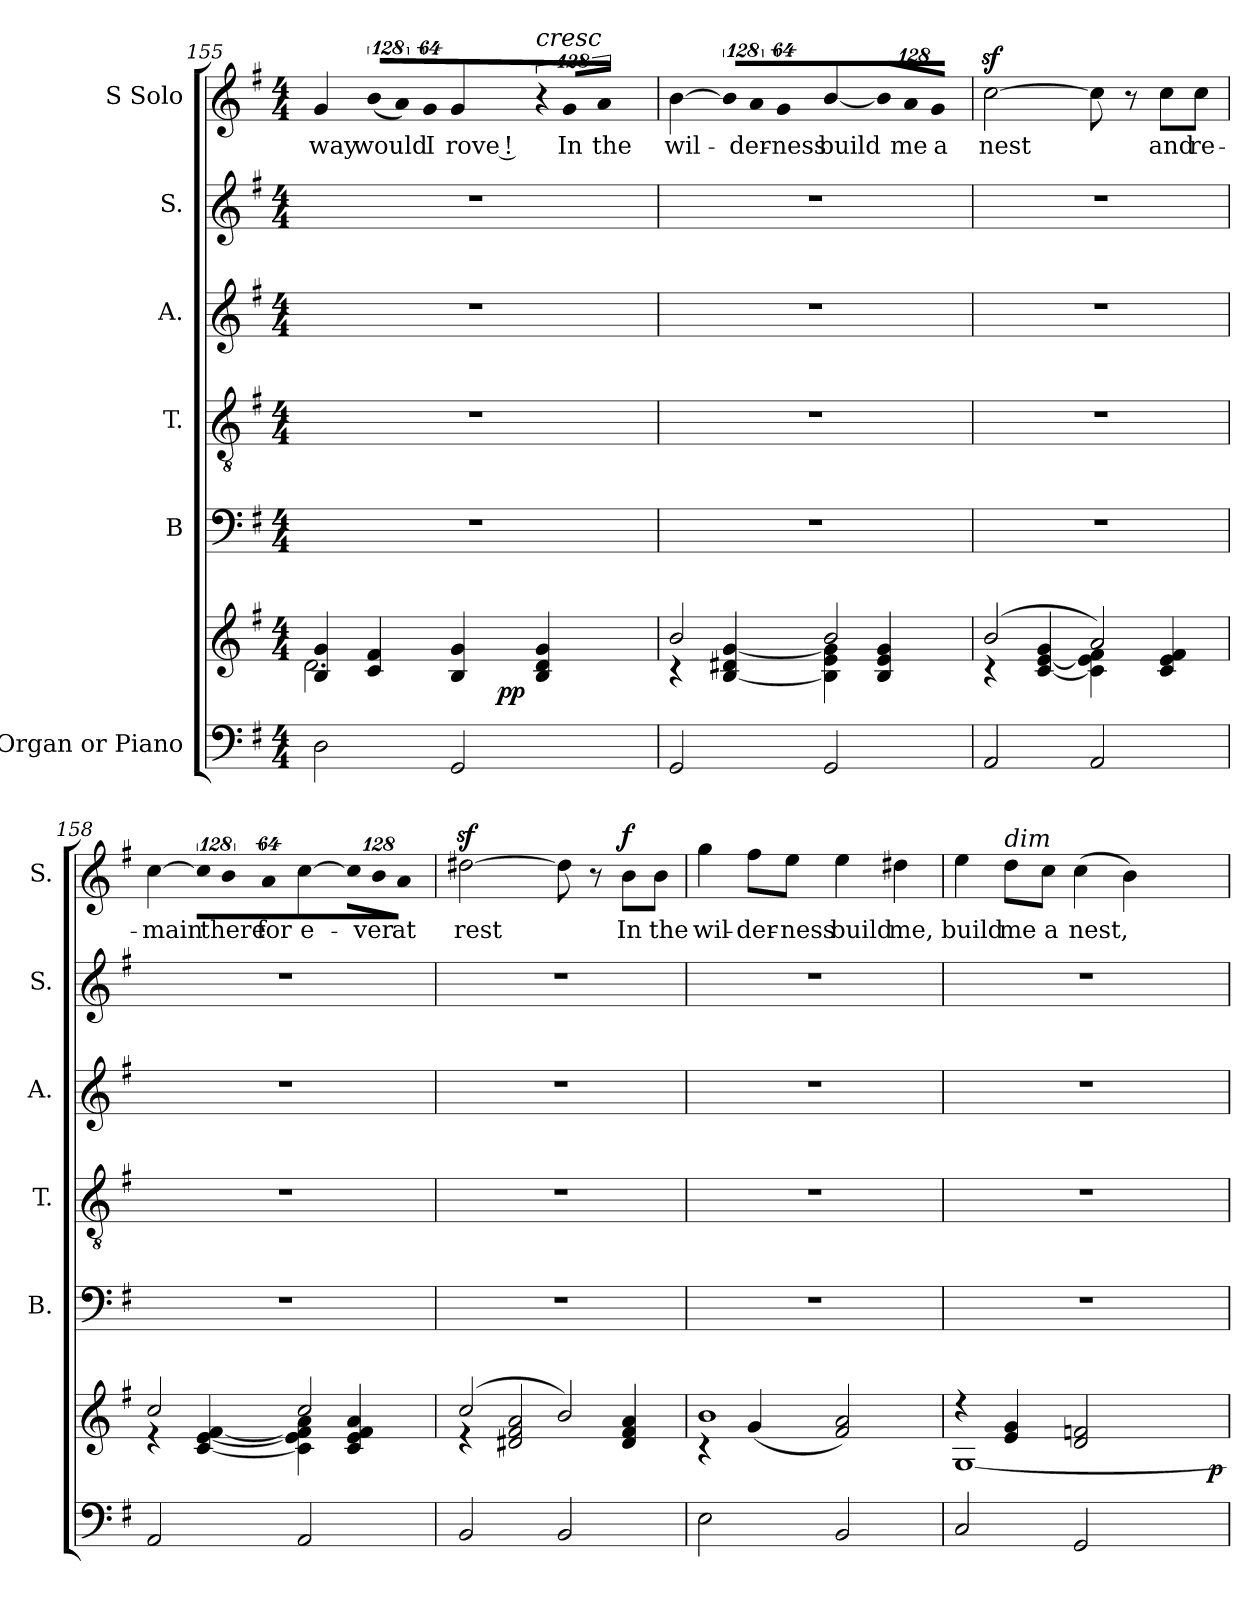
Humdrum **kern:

**kern	**kern	**dynam	**kern	**kern	**kern	**kern	**kern	**text	**dynam
*part6	*part6	*part6	*part5	*part4	*part3	*part2	*part1	*part1	*part1
*staff7	*staff6	*staff6/7	*staff5	*staff4	*staff3	*staff2	*staff1	*staff1	*staff1
*I"Organ or  Piano	*	*	*I"B	*I"T.	*I"A.	*I"S.	*I"S    Solo	*	*
*	*	*	*I'B.	*I'T.	*I'A.	*I'S.	*I'S.	*	*
!!LO:LB:g=z
*clefF4	*clefG2	*	*clefF4	*clefGv2	*clefG2	*clefG2	*clefG2	*	*
*	*	*	*	*ITrd7c12	*	*	*	*	*
*k[f#]	*k[f#]	*	*k[f#]	*k[f#]	*k[f#]	*k[f#]	*k[f#]	*	*
*G:	*G:	*	*G:	*G:	*G:	*G:	*G:	*	*
*M4/4	*M4/4	*	*M4/4	*M4/4	*M4/4	*M4/4	*M4/4	*	*
=155	=155	=155	=155	=155	=155	=155	=155	=155	=155
*	*^	*	*	*	*	*	*	*	*
!	!	!	!	!	!	!	!	!	!LO:LY:b:color=#000000	!
*	*	*^	*	*	*	*	*	*	*	*
2Di\	4Bi/ 4gi	2.di\	2ryy	.	1r	1r	1r	1r	4gi/	-way	.
!	!	!	!	!	!	!	!	!	!LO:N:vis=8	!	!
!	!	!	!	!	!	!	!	!	!	!LO:LY:b:color=#000000	!
.	4ci/ 4f#i	.	.	.	.	.	.	.	(1024%85bi/L	would	.
!	!	!	!	!	!	!	!	!	!LO:N:vis=8	!	!
.	.	.	.	.	.	.	.	.	1024%85ai/)	.	.
!	!	!	!	!	!	!	!	!	!LO:N:vis=8	!	!
!	!	!	!	!	!	!	!	!	!	!LO:LY:b:color=#000000	!
.	.	.	.	.	.	.	.	.	512%43gi/J	I	.
!	!	!	!	!	!	!	!	!	!	!LO:LY:b:color=#000000	!
2GGi/	4Bi/ 4gi	.	16ryy	.	.	.	.	.	4gi/	rove !	.
.	.	.	32ryy	.	.	.	.	.	.	.	.
.	.	.	128.ryy	.	.	.	.	.	.	.	.
.	.	.	4ryy	pp	.	.	.	.	.	.	.
!	!	!	!	!	!	!	!	!	!LO:TX:a:i:t=cresc	!	!
!	!	!	!	!	!	!	!	!	!LO:N:vis=8	!	!
.	4Bi/ 4di 4gi	4ryy	.	.	.	.	.	.	1024%85r	.	.
!	!	!	!	!	!	!	!	!	!LO:N:vis=8	!	!
!	!	!	!	!	!	!	!	!	!	!LO:LY:b:color=#000000	!
.	.	.	.	.	.	.	.	.	1024%85gi/L	In	.
.	.	.	8ryy	.	.	.	.	.	.	.	.
!	!	!	!	!	!	!	!	!	!LO:N:vis=8	!	!
!	!	!	!	!	!	!	!	!	!	!LO:LY:b:color=#000000	!
.	.	.	.	.	.	.	.	.	512%43ai/J	the	.
.	.	.	64ryy	.	.	.	.	.	.	.	.
.	.	.	256ryy	.	.	.	.	.	.	.	.
*	*	*v	*v	*	*	*	*	*	*	*	*
=156	=156	=156	=156	=156	=156	=156	=156	=156	=156	=156
*	*	*^	*	*	*	*	*	*	*	*
!	!	!	!	!	!	!	!	!	!	!LO:LY:b:color=#000000	!
*	*	*v	*v	*	*	*	*	*	*	*	*
2GGi/	2bi/	4r	.	1r	1r	1r	1r	[4bi\	wil-	.
!	!	!	!	!	!	!	!	!LO:N:vis=8	!	!
.	.	[4Bi/ 4d#Xi [4gi	.	.	.	.	.	1024%85bi/L]	.	.
!	!	!	!	!	!	!	!	!LO:N:vis=8	!	!
!	!	!	!	!	!	!	!	!	!LO:LY:b:color=#000000	!
.	.	.	.	.	.	.	.	1024%85ai/	-der-	.
!	!	!	!	!	!	!	!	!LO:N:vis=8	!	!
!	!	!	!	!	!	!	!	!	!LO:LY:b:color=#000000	!
.	.	.	.	.	.	.	.	512%43gi/J	-ness	.
!	!	!	!	!	!	!	!	!	!LO:LY:b:color=#000000	!
2GGi/	2bi/	4Bi\] 4ei 4gi]	.	.	.	.	.	[4bi\	build	.
!	!	!	!	!	!	!	!	!LO:N:vis=8	!	!
.	.	4Bi/ 4ei 4gi	.	.	.	.	.	1024%85bi/L]	.	.
!	!	!	!	!	!	!	!	!LO:N:vis=8	!	!
!	!	!	!	!	!	!	!	!	!LO:LY:b:color=#000000	!
.	.	.	.	.	.	.	.	1024%85ai/	me	.
!	!	!	!	!	!	!	!	!LO:N:vis=8	!	!
!	!	!	!	!	!	!	!	!	!LO:LY:b:color=#000000	!
.	.	.	.	.	.	.	.	512%43gi/J	a	.
=157	=157	=157	=157	=157	=157	=157	=157	=157	=157	=157
!	!	!	!	!	!	!	!	!	!LO:LY:b:color=#000000	!
2AAi/	(2bi/	4r	.	1r	1r	1r	1r	[2cczi\	nest	.
.	.	[4ci/ [4ei 4gi	.	.	.	.	.	.	.	.
2AAi/	2ai/)	4ci\] 4ei] 4f#i	.	.	.	.	.	8cci\]	.	.
.	.	.	.	.	.	.	.	8r	.	.
!	!	!	!	!	!	!	!	!	!LO:LY:b:color=#000000	!
.	.	4ci/ 4ei 4f#i	.	.	.	.	.	8cci\L	and	.
!	!	!	!	!	!	!	!	!	!LO:LY:b:color=#000000	!
.	.	.	.	.	.	.	.	8cci\J	re-	.
=158	=158	=158	=158	=158	=158	=158	=158	=158	=158	=158
!	!	!	!	!	!	!	!	!	!LO:LY:b:color=#000000	!
2AAi/	2cci/	4r	.	1r	1r	1r	1r	[4cci\	-main	.
!	!	!	!	!	!	!	!	!LO:N:vis=8	!	!
.	.	[4ci/ [4ei [4f#i	.	.	.	.	.	1024%85cci\L]	.	.
!	!	!	!	!	!	!	!	!LO:N:vis=8	!	!
!	!	!	!	!	!	!	!	!	!LO:LY:b:color=#000000	!
.	.	.	.	.	.	.	.	1024%85bi\	there	.
!	!	!	!	!	!	!	!	!LO:N:vis=8	!	!
!	!	!	!	!	!	!	!	!	!LO:LY:b:color=#000000	!
.	.	.	.	.	.	.	.	512%43ai\J	for	.
!	!	!	!	!	!	!	!	!	!LO:LY:b:color=#000000	!
2AAi/	2cci/	4ci\] 4ei] 4f#i] 4ai	.	.	.	.	.	[4cci\	e-	.
!	!	!	!	!	!	!	!	!LO:N:vis=8	!	!
.	.	4ci/ 4ei 4f#i 4ai	.	.	.	.	.	1024%85cci\L]	.	.
!	!	!	!	!	!	!	!	!LO:N:vis=8	!	!
!	!	!	!	!	!	!	!	!	!LO:LY:b:color=#000000	!
.	.	.	.	.	.	.	.	1024%85bi\	-ver	.
!	!	!	!	!	!	!	!	!LO:N:vis=8	!	!
!	!	!	!	!	!	!	!	!	!LO:LY:b:color=#000000	!
.	.	.	.	.	.	.	.	512%43ai\J	at	.
!!LO:LB:g=z
=159	=159	=159	=159	=159	=159	=159	=159	=159	=159	=159
!	!	!	!	!	!	!	!	!	!LO:LY:b:color=#000000	!
2BBi/	(2cci/	4r	.	1r	1r	1r	1r	[2dd#Xzi\	rest	.
.	.	2d#Xi/ 2f#i 2ai	.	.	.	.	.	.	.	.
2BBi/	2bi/)	.	.	.	.	.	.	8dd#i\]	.	.
.	.	.	.	.	.	.	.	8r	.	.
!	!	!	!	!	!	!	!	!	!LO:LY:b:color=#000000	!
.	.	4d#i/ 4f#i 4ai	.	.	.	.	.	8bi\L	In	f
!	!	!	!	!	!	!	!	!	!LO:LY:b:color=#000000	!
.	.	.	.	.	.	.	.	8bi\J	the	.
=160	=160	=160	=160	=160	=160	=160	=160	=160	=160	=160
!	!	!	!	!	!	!	!	!	!LO:LY:b:color=#000000	!
2Ei\	1bi	4r	.	1r	1r	1r	1r	4ggi\	wil-	.
!	!	!	!	!	!	!	!	!	!LO:LY:b:color=#000000	!
.	.	(4gi/	.	.	.	.	.	8ff#i\L	-der-	.
!	!	!	!	!	!	!	!	!	!LO:LY:b:color=#000000	!
.	.	.	.	.	.	.	.	8eei\J	-ness	.
!	!	!	!	!	!	!	!	!	!LO:LY:b:color=#000000	!
2BBi/	.	2f#i/ 2ai)	.	.	.	.	.	4eei\	build	.
!	!	!	!	!	!	!	!	!	!LO:LY:b:color=#000000	!
.	.	.	.	.	.	.	.	4dd#Xi\	me,	.
=161	=161	=161	=161	=161	=161	=161	=161	=161	=161	=161
!	!	!	!	!	!	!	!	!	!LO:LY:b:color=#000000	!
*	*	*^	*	*	*	*	*	*	*	*
2Ci/	4r	[1Gi	2ryy	.	1r	1r	1r	1r	4eei\	build	.
!	!	!	!	!	!	!	!	!	!LO:TX:a:i:t=dim	!	!
!	!	!	!	!	!	!	!	!	!	!LO:LY:b:color=#000000	!
.	4ei/ 4gi	.	.	.	.	.	.	.	8ddi\L	me	.
!	!	!	!	!	!	!	!	!	!	!LO:LY:b:color=#000000	!
.	.	.	.	.	.	.	.	.	8cci\J	a	.
!	!	!	!	!	!	!	!	!	!	!LO:LY:b:color=#000000	!
2GGi/	2di/ 2fni	.	4ryy	.	.	.	.	.	(4cci\	nest,	.
.	.	.	8ryy	.	.	.	.	.	4bi\)	.	.
.	.	.	16ryy	.	.	.	.	.	.	.	.
.	.	.	32ryy	.	.	.	.	.	.	.	.
.	.	.	64ryy	.	.	.	.	.	.	.	.
.	.	.	128...ryy	.	.	.	.	.	.	.	.
.	.	.	1024ryy	p	.	.	.	.	.	.	.
*	*v	*v	*v	*	*	*	*	*	*	*	*
=	=	=	=	=	=	=	=	=	=
*-	*-	*-	*-	*-	*-	*-	*-	*-	*-
